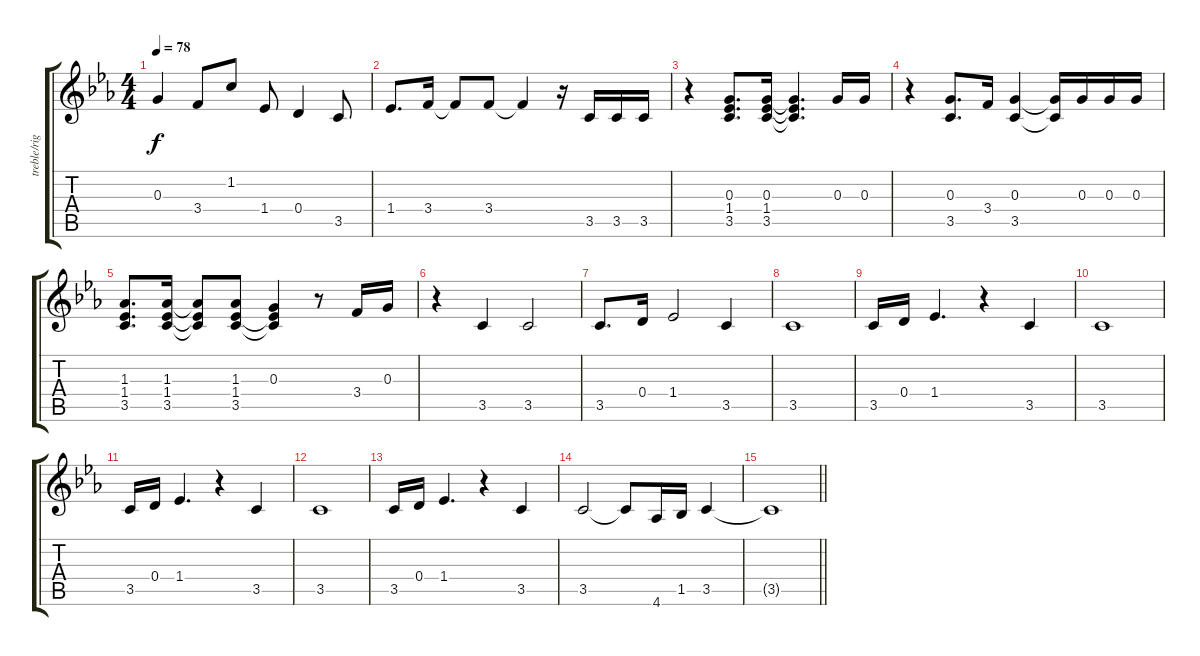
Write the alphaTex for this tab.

\track ("treble/right hand main" "treble/rig") {instrument acousticguitarsteel}
\staff {score tabs}
\tuning (E4 B3 G3 D3 A2 E2) {hide}
\ts (4 4)
\tempo 78
\clef g2
\ks cminor
0.3.4{dy f} 3.4.8 1.2.8 1.4.8 0.4.4 3.5.8 |
1.4.8{d} 3.4.16 3.4{t}.8 3.4.8 3.4{t}.4 r.16 3.5.16 3.5.16 3.5.16 |
r.4 (0.3 1.4 3.5).8{d} (0.3 1.4 3.5).16 (0.3{t} 1.4{t} 3.5{t}).4{d} 0.3.16 0.3.16 |
r.4 (0.3 3.5).8{d} 3.4.16 (0.3 3.5).4 (0.3{t} 3.5{t}).16 0.3.16 0.3.16 0.3.16 |
(1.3 1.4 3.5).8{d} (1.3 1.4 3.5).16 (1.3{t} 1.4{t} 3.5{t}).8 (1.3 1.4 3.5).8 (0.3 1.4{t} 3.5{t}).4 r.8 3.4.16 0.3.16 |
r.4 3.5.4 3.5.2 |
3.5.8{d} 0.4.16 1.4.2 3.5.4 |
3.5.1 |
3.5.16 0.4.16 1.4.4{d} r.4 3.5.4 |
3.5.1 |
3.5.16 0.4.16 1.4.4{d} r.4 3.5.4 |
3.5.1 |
3.5.16 0.4.16 1.4.4{d} r.4 3.5.4 |
3.5.2 3.5{t}.8 4.6.16 1.5.16 3.5.4 |
\barLineRight lightlight
3.5{t}.1
